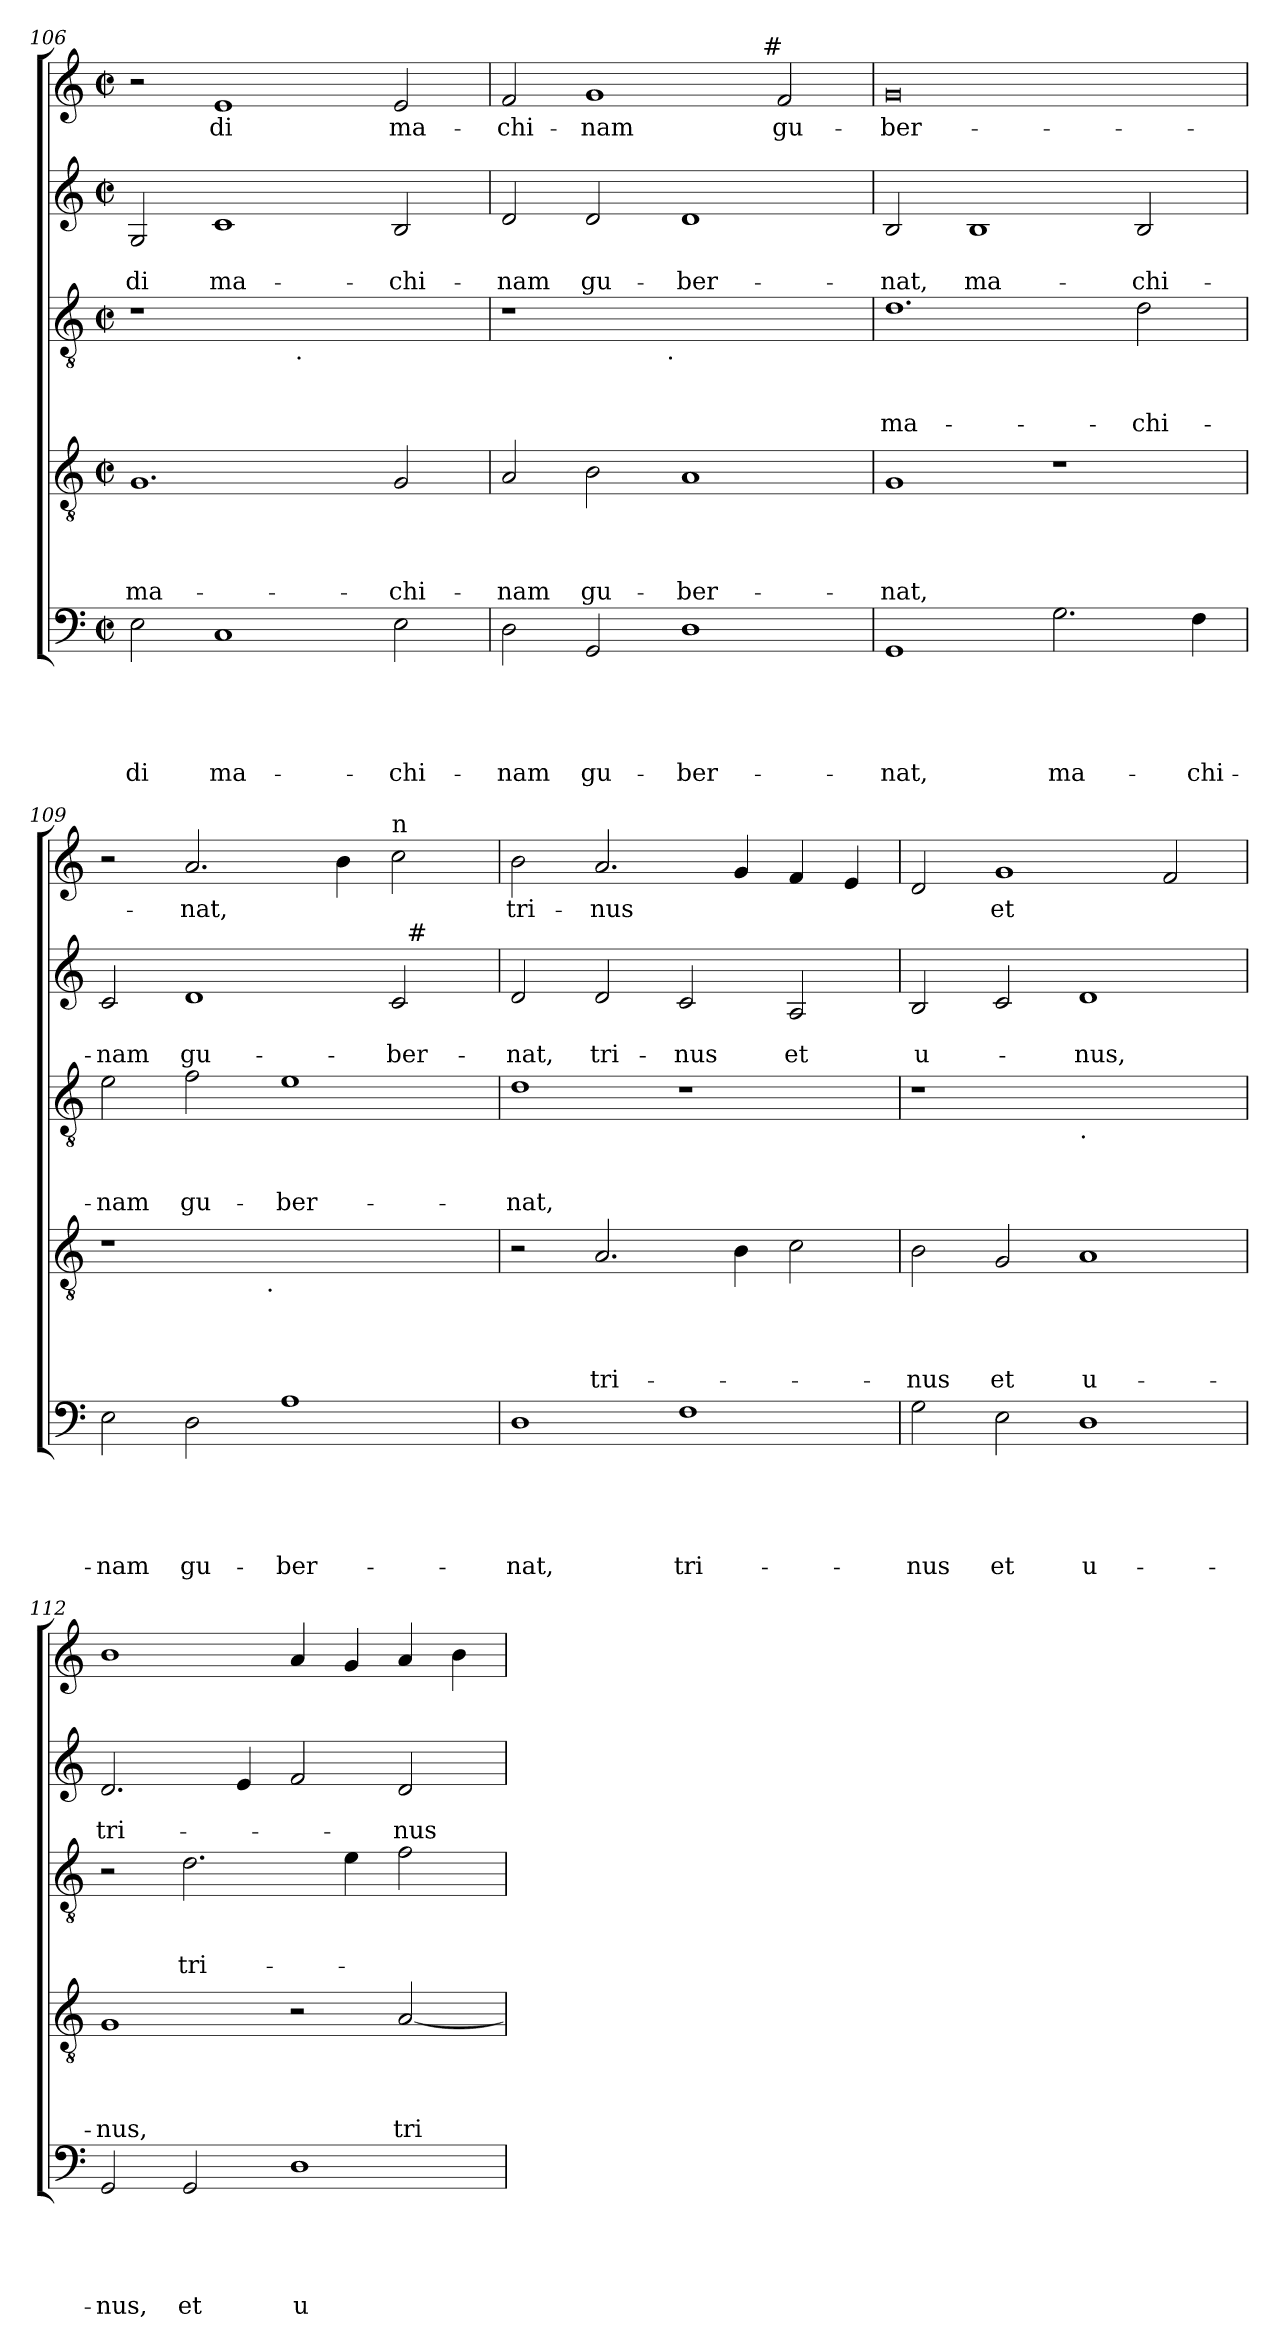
**kern	**text	**text	**text	**text	**text	**kern	**text	**text	**text	**text	**kern	**text	**text	**text	**kern	**text	**text	**kern	**text
*part5	*part5	*part5	*part5	*part5	*part5	*part4	*part4	*part4	*part4	*part4	*part3	*part3	*part3	*part3	*part2	*part2	*part2	*part1	*part1
*staff5	*staff5	*staff5	*staff5	*staff5	*staff5	*staff4	*staff4	*staff4	*staff4	*staff4	*staff3	*staff3	*staff3	*staff3	*staff2	*staff2	*staff2	*staff1	*staff1
*clefF4	*	*	*	*	*	*clefGv2	*	*	*	*	*clefGv2	*	*	*	*clefG2	*	*	*clefG2	*
*k[]	*	*	*	*	*	*k[]	*	*	*	*	*k[]	*	*	*	*k[]	*	*	*k[]	*
*C:	*	*	*	*	*	*C:	*	*	*	*	*C:	*	*	*	*C:	*	*	*C:	*
*M2/2	*	*	*	*	*	*M2/2	*	*	*	*	*M2/2	*	*	*	*M2/2	*	*	*M2/2	*
*met(c|)	*	*	*	*	*	*met(c|)	*	*	*	*	*met(c|)	*	*	*	*met(c|)	*	*	*met(c|)	*
=106	=106	=106	=106	=106	=106	=106	=106	=106	=106	=106	=106	=106	=106	=106	=106	=106	=106	=106	=106
!	!	!	!	!	!LO:LY:b	!	!	!	!	!LO:LY:b	!	!	!	!	!	!	!LO:LY:b	!	!
*	*	*	*	*	*	*	*	*	*	*	*^	*	*	*	*	*	*	*	*
2E\	.	.	.	.	-di	1.G	.	.	.	ma-	1r	2ryy	.	.	.	2G/	.	-di	2r	.
!	!	!	!	!	!LO:LY:b	!	!	!	!	!	!	!	!	!	!	!	!	!LO:LY:b	!	!LO:LY:b
1C	.	.	.	.	ma-	.	.	.	.	.	.	4...ryy	.	.	.	1c	.	ma-	1e	-di
!	!	!	!	!	!	!	!	!	!	!	!	!LO:TX:b:t=.	!	!	!	!	!	!	!	!
.	.	.	.	.	.	.	.	.	.	.	.	1ryy	.	.	.	.	.	.	.	.
.	.	.	.	.	.	.	.	.	.	.	1ryy	.	.	.	.	.	.	.	.	.
!	!	!	!	!	!LO:LY:b	!	!	!	!	!LO:LY:b	!	!	!	!	!	!	!	!LO:LY:b	!	!LO:LY:b
2E\	.	.	.	.	-chi-	2G/	.	.	.	-chi-	.	.	.	.	.	2B/	.	-chi-	2e/	ma-
.	.	.	.	.	.	.	.	.	.	.	.	32ryy	.	.	.	.	.	.	.	.
=107	=107	=107	=107	=107	=107	=107	=107	=107	=107	=107	=107	=107	=107	=107	=107	=107	=107	=107	=107	=107
!	!	!	!	!	!LO:LY:b	!	!	!	!	!LO:LY:b	!	!	!	!	!	!	!	!LO:LY:b	!	!LO:LY:b
*	*	*	*	*	*	*	*	*	*	*	*	*	*	*	*	*	*	*	*^	*
2D\	.	.	.	.	-nam	2A/	.	.	.	-nam	1r	2ryy	.	.	.	2d/	.	-nam	2f/	1ryy	-chi-
!	!	!	!	!	!LO:LY:b	!	!	!	!	!LO:LY:b	!	!	!	!	!	!	!	!LO:LY:b	!	!	!LO:LY:b
2GG/	.	.	.	.	gu-	2B\	.	.	.	gu-	.	4...ryy	.	.	.	2d/	.	gu-	1g	.	-nam
!	!	!	!	!	!	!	!	!	!	!	!	!LO:TX:b:t=.	!	!	!	!	!	!	!	!	!
.	.	.	.	.	.	.	.	.	.	.	.	1ryy	.	.	.	.	.	.	.	.	.
!	!	!	!	!	!LO:LY:b:rj	!	!	!	!	!LO:LY:b:rj	!	!	!	!	!	!	!	!LO:LY:b:rj	!	!	!
1D	.	.	.	.	-ber-	1A	.	.	.	-ber-	1ryy	.	.	.	.	1d	.	-ber-	.	4...ryy	.
!	!	!	!	!	!	!	!	!	!	!	!	!	!	!	!	!	!	!	!	!LO:TX:a:t=#	!
.	.	.	.	.	.	.	.	.	.	.	.	.	.	.	.	.	.	.	.	2ryy	.
!	!	!	!	!	!	!	!	!	!	!	!	!	!	!	!	!	!	!	!	!	!LO:LY:b
.	.	.	.	.	.	.	.	.	.	.	.	.	.	.	.	.	.	.	2f/	.	gu-
.	.	.	.	.	.	.	.	.	.	.	.	32ryy	.	.	.	.	.	.	.	32ryy	.
=108	=108	=108	=108	=108	=108	=108	=108	=108	=108	=108	=108	=108	=108	=108	=108	=108	=108	=108	=108	=108	=108
!	!	!	!	!	!LO:LY:b	!	!	!	!	!LO:LY:b	!	!	!	!	!LO:LY:b	!	!	!LO:LY:b	!	!	!LO:LY:b
*	*	*	*	*	*	*	*	*	*	*	*v	*v	*	*	*	*	*	*	*v	*v	*
1GG	.	.	.	.	-nat,	1G	.	.	.	-nat,	1.d	.	.	ma-	2B/	.	-nat,	0g	-ber-
!	!	!	!	!	!	!	!	!	!	!	!	!	!	!	!	!	!LO:LY:b	!	!
.	.	.	.	.	.	.	.	.	.	.	.	.	.	.	1B	.	ma-	.	.
!	!	!	!	!	!LO:LY:b	!	!	!	!	!	!	!	!	!	!	!	!	!	!
2.G\	.	.	.	.	ma-	1r	.	.	.	.	.	.	.	.	.	.	.	.	.
!	!	!	!	!	!	!	!	!	!	!	!	!	!	!LO:LY:b	!	!	!LO:LY:b	!	!
.	.	.	.	.	.	.	.	.	.	.	2d\	.	.	-chi-	2B/	.	-chi-	.	.
!	!	!	!	!	!LO:LY:b	!	!	!	!	!	!	!	!	!	!	!	!	!	!
4F\	.	.	.	.	-chi-	.	.	.	.	.	.	.	.	.	.	.	.	.	.
=109	=109	=109	=109	=109	=109	=109	=109	=109	=109	=109	=109	=109	=109	=109	=109	=109	=109	=109	=109
!	!	!	!	!	!LO:LY:b	!	!	!	!	!	!	!	!	!LO:LY:b	!	!	!LO:LY:b	!	!
*	*	*	*	*	*	*^	*	*	*	*	*	*	*	*	*^	*	*	*	*
2E\	.	.	.	.	-nam	1r	2ryy	.	.	.	.	2e\	.	.	-nam	2c/	1ryy	.	-nam	2r	.
!	!	!	!	!	!LO:LY:b	!	!	!	!	!	!	!	!	!	!LO:LY:b	!	!	!	!LO:LY:b	!	!LO:LY:b
2D\	.	.	.	.	gu-	.	4...ryy	.	.	.	.	2f\	.	.	gu-	1d	.	.	gu-	2.a/	-nat,
!	!	!	!	!	!	!	!LO:TX:b:t=.	!	!	!	!	!	!	!	!	!	!	!	!	!	!
.	.	.	.	.	.	.	1ryy	.	.	.	.	.	.	.	.	.	.	.	.	.	.
!	!	!	!	!	!LO:LY:b:rj	!	!	!	!	!	!	!	!	!	!LO:LY:b:rj	!	!	!	!	!	!
1A	.	.	.	.	-ber-	1ryy	.	.	.	.	.	1e	.	.	-ber-	.	2ryy	.	.	.	.
.	.	.	.	.	.	.	.	.	.	.	.	.	.	.	.	.	.	.	.	4b\	.
!	!	!	!	!	!	!	!	!	!	!	!	!	!	!	!	!	!	!	!	!LO:TX:a:t=n	!
!	!	!	!	!	!	!	!	!	!	!	!	!	!	!	!	!	!	!	!LO:LY:b	!	!
.	.	.	.	.	.	.	.	.	.	.	.	.	.	.	.	2c/	32ryy	.	-ber-	2cc\	.
!	!	!	!	!	!	!	!	!	!	!	!	!	!	!	!	!	!LO:TX:a:t=#	!	!	!	!
.	.	.	.	.	.	.	.	.	.	.	.	.	.	.	.	.	4...ryy	.	.	.	.
.	.	.	.	.	.	.	32ryy	.	.	.	.	.	.	.	.	.	.	.	.	.	.
!!LO:PB:g=z
=110	=110	=110	=110	=110	=110	=110	=110	=110	=110	=110	=110	=110	=110	=110	=110	=110	=110	=110	=110	=110	=110
!	!	!	!	!	!LO:LY:b	!	!	!	!	!	!	!	!	!	!LO:LY:b	!	!	!	!LO:LY:b	!	!LO:LY:b
*	*	*	*	*	*	*v	*v	*	*	*	*	*	*	*	*	*v	*v	*	*	*	*
1D	.	.	.	.	-nat,	2r	.	.	.	.	1d	.	.	-nat,	2d/	.	-nat,	2b\	tri-
!	!	!	!	!	!	!	!	!	!	!LO:LY:b	!	!	!	!	!	!	!LO:LY:b	!	!LO:LY:b
.	.	.	.	.	.	2.A/	.	.	.	tri-	.	.	.	.	2d/	.	tri-	2.a/	-nus
!	!	!	!	!	!LO:LY:b	!	!	!	!	!	!	!	!	!	!	!	!LO:LY:b	!	!
1F	.	.	.	.	tri-	.	.	.	.	.	1r	.	.	.	2c/	.	-nus	.	.
.	.	.	.	.	.	4B\	.	.	.	.	.	.	.	.	.	.	.	4g/	.
!	!	!	!	!	!	!	!	!	!	!	!	!	!	!	!	!	!LO:LY:b	!	!
.	.	.	.	.	.	2c\	.	.	.	.	.	.	.	.	2A/	.	et	4f/	.
.	.	.	.	.	.	.	.	.	.	.	.	.	.	.	.	.	.	4e/	.
=111	=111	=111	=111	=111	=111	=111	=111	=111	=111	=111	=111	=111	=111	=111	=111	=111	=111	=111	=111
!	!	!	!	!	!LO:LY:b	!	!	!	!	!LO:LY:b	!	!	!	!	!	!	!LO:LY:b	!	!
2G\	.	.	.	.	-nus	2B\	.	.	.	-nus	1r	.	.	.	2B/	.	u-	2d/	.
!	!	!	!	!	!LO:LY:b	!	!	!	!	!LO:LY:b	!	!	!	!	!	!	!	!	!LO:LY:b
2E\	.	.	.	.	et	2G/	.	.	.	et	.	.	.	.	2c/	.	.	1g	et
!	!	!	!	!	!	!	!	!	!	!	!LO:TX:b:t=.	!	!	!	!	!	!	!	!
!	!	!	!	!	!LO:LY:b	!	!	!	!	!LO:LY:b	!	!	!	!	!	!	!LO:LY:b	!	!
1D	.	.	.	.	u-	1A	.	.	.	u-	1ryy	.	.	.	1d	.	-nus,	.	.
.	.	.	.	.	.	.	.	.	.	.	.	.	.	.	.	.	.	2f/	.
=112	=112	=112	=112	=112	=112	=112	=112	=112	=112	=112	=112	=112	=112	=112	=112	=112	=112	=112	=112
!	!	!	!	!	!LO:LY:b	!	!	!	!	!LO:LY:b	!	!	!	!	!	!	!LO:LY:b	!	!
2GG/	.	.	.	.	-nus,	1G	.	.	.	-nus,	2r	.	.	.	2.d/	.	tri-	1b	.
!	!	!	!	!	!LO:LY:b	!	!	!	!	!	!	!	!	!LO:LY:b	!	!	!	!	!
2GG/	.	.	.	.	et	.	.	.	.	.	2.d\	.	.	tri-	.	.	.	.	.
.	.	.	.	.	.	.	.	.	.	.	.	.	.	.	4e/	.	.	.	.
!	!	!	!	!	!LO:LY:b	!	!	!	!	!	!	!	!	!	!	!	!	!	!
1D	.	.	.	.	u-	2r	.	.	.	.	.	.	.	.	2f/	.	.	4a/	.
.	.	.	.	.	.	.	.	.	.	.	4e\	.	.	.	.	.	.	4g/	.
!	!	!	!	!	!	!	!	!	!	!LO:LY:b	!	!	!	!	!	!	!LO:LY:b	!	!
.	.	.	.	.	.	[<2A/	.	.	.	tri-	2f\	.	.	.	2d/	.	-nus	4a/	.
.	.	.	.	.	.	.	.	.	.	.	.	.	.	.	.	.	.	4b\	.
=	=	=	=	=	=	=	=	=	=	=	=	=	=	=	=	=	=	=	=
*-	*-	*-	*-	*-	*-	*-	*-	*-	*-	*-	*-	*-	*-	*-	*-	*-	*-	*-	*-
